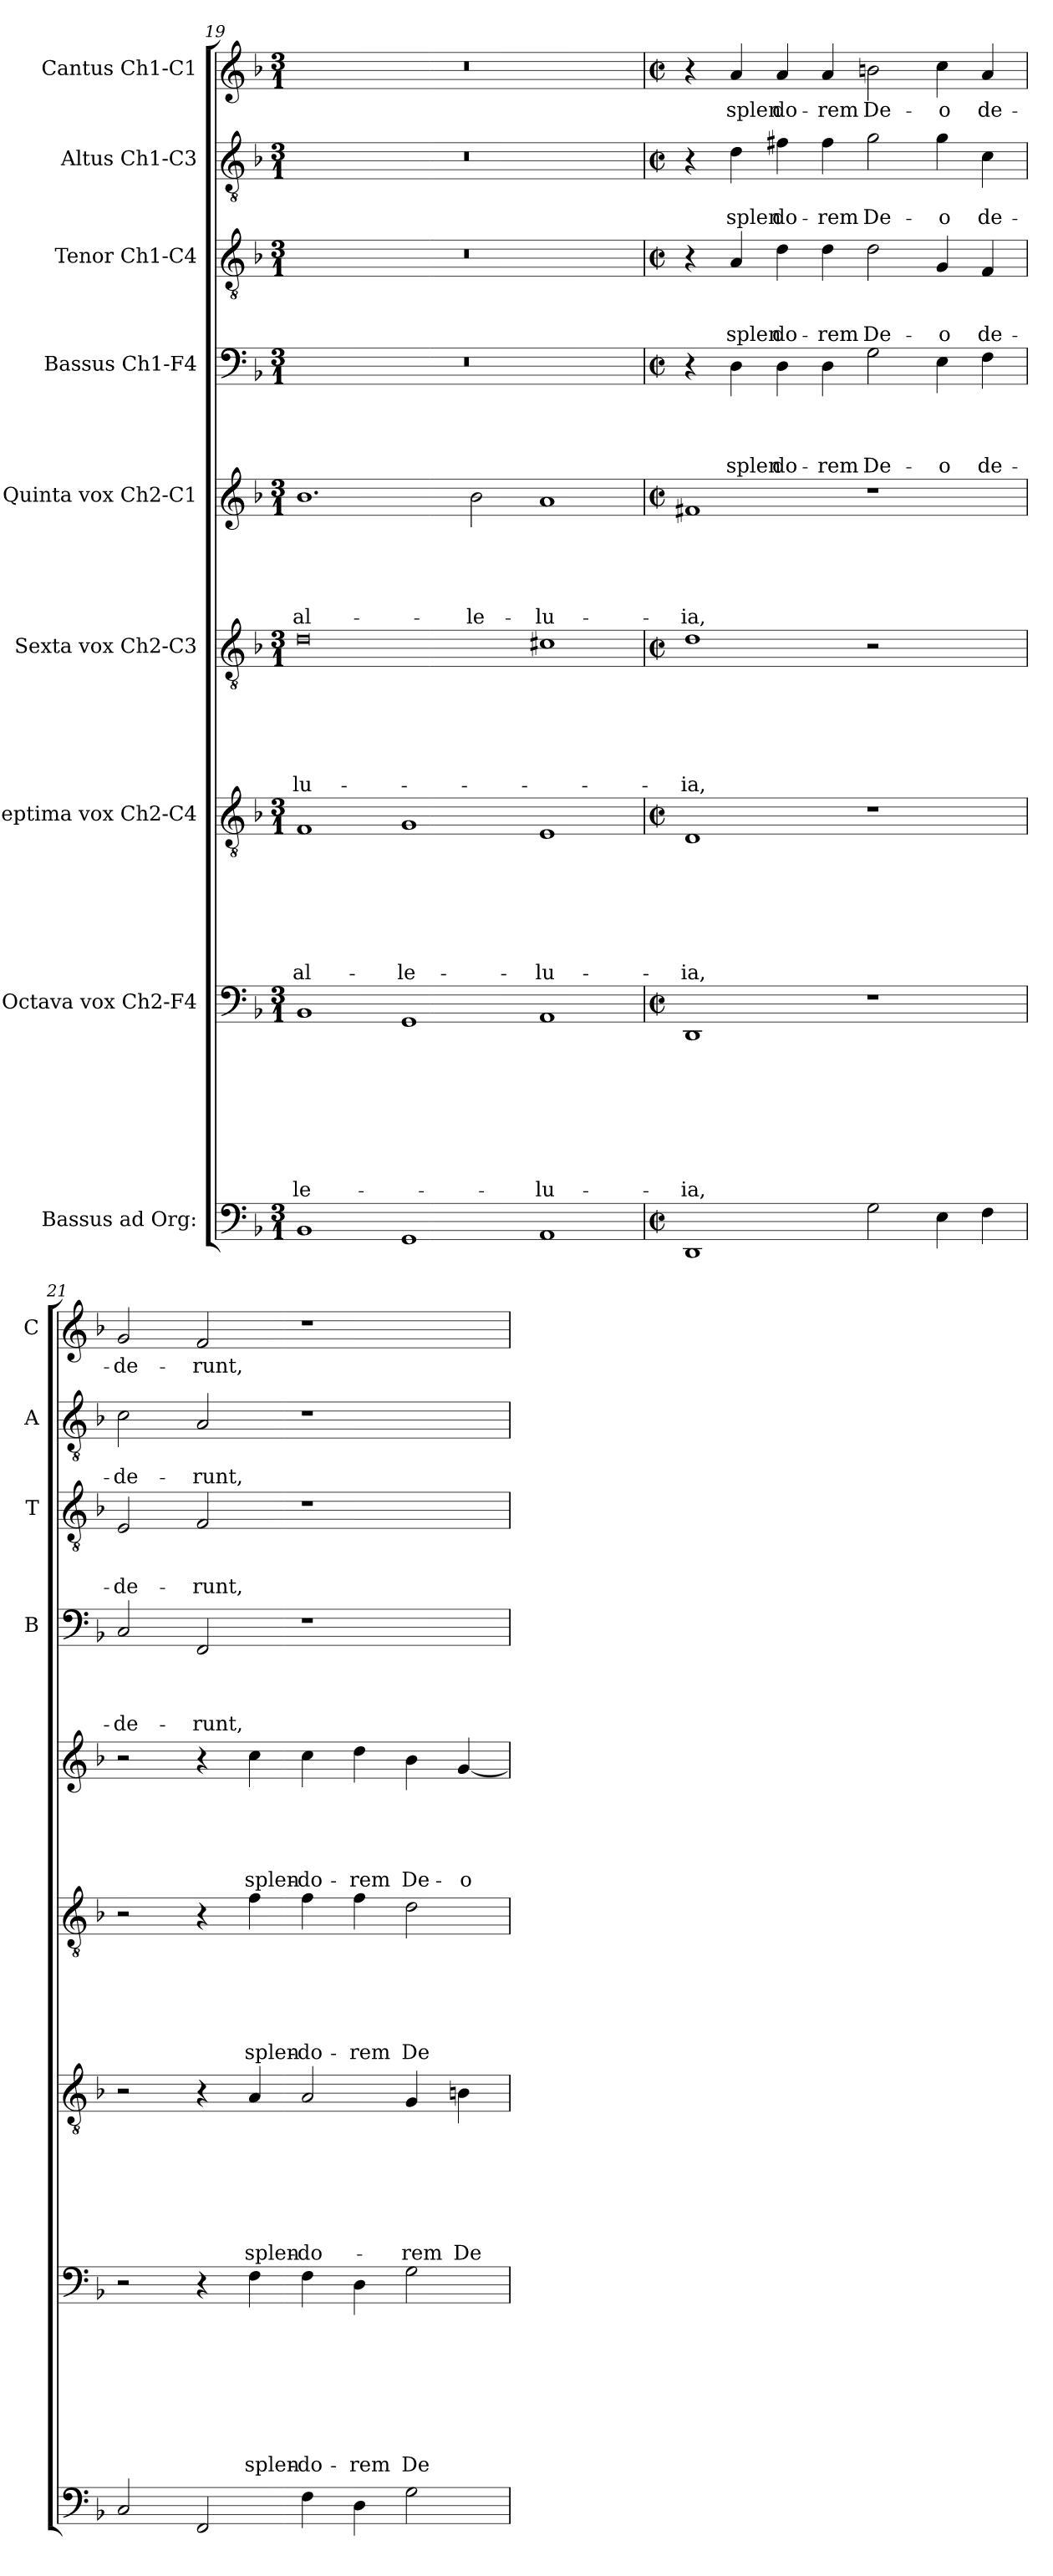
**kern	**kern	**text	**text	**text	**text	**text	**text	**text	**text	**kern	**text	**text	**text	**text	**text	**text	**text	**kern	**text	**text	**text	**text	**text	**text	**kern	**text	**text	**text	**text	**text	**kern	**text	**text	**text	**text	**kern	**text	**text	**text	**kern	**text	**text	**kern	**text
*part9	*part8	*part8	*part8	*part8	*part8	*part8	*part8	*part8	*part8	*part7	*part7	*part7	*part7	*part7	*part7	*part7	*part7	*part6	*part6	*part6	*part6	*part6	*part6	*part6	*part5	*part5	*part5	*part5	*part5	*part5	*part4	*part4	*part4	*part4	*part4	*part3	*part3	*part3	*part3	*part2	*part2	*part2	*part1	*part1
*staff9	*staff8	*staff8	*staff8	*staff8	*staff8	*staff8	*staff8	*staff8	*staff8	*staff7	*staff7	*staff7	*staff7	*staff7	*staff7	*staff7	*staff7	*staff6	*staff6	*staff6	*staff6	*staff6	*staff6	*staff6	*staff5	*staff5	*staff5	*staff5	*staff5	*staff5	*staff4	*staff4	*staff4	*staff4	*staff4	*staff3	*staff3	*staff3	*staff3	*staff2	*staff2	*staff2	*staff1	*staff1
*I"Bassus ad Org:	*I"Octava vox Ch2-F4	*	*	*	*	*	*	*	*	*I"Septima vox Ch2-C4	*	*	*	*	*	*	*	*I"Sexta vox Ch2-C3	*	*	*	*	*	*	*I"Quinta vox Ch2-C1	*	*	*	*	*	*I"Bassus Ch1-F4	*	*	*	*	*I"Tenor Ch1-C4	*	*	*	*I"Altus Ch1-C3	*	*	*I"Cantus Ch1-C1	*
*	*	*	*	*	*	*	*	*	*	*	*	*	*	*	*	*	*	*	*	*	*	*	*	*	*	*	*	*	*	*	*I'B	*	*	*	*	*I'T	*	*	*	*I'A	*	*	*I'C	*
*clefF4	*clefF4	*	*	*	*	*	*	*	*	*clefGv2	*	*	*	*	*	*	*	*clefGv2	*	*	*	*	*	*	*clefG2	*	*	*	*	*	*clefF4	*	*	*	*	*clefGv2	*	*	*	*clefGv2	*	*	*clefG2	*
*k[b-]	*k[b-]	*	*	*	*	*	*	*	*	*k[b-]	*	*	*	*	*	*	*	*k[b-]	*	*	*	*	*	*	*k[b-]	*	*	*	*	*	*k[b-]	*	*	*	*	*k[b-]	*	*	*	*k[b-]	*	*	*k[b-]	*
*F:	*F:	*	*	*	*	*	*	*	*	*F:	*	*	*	*	*	*	*	*F:	*	*	*	*	*	*	*F:	*	*	*	*	*	*F:	*	*	*	*	*F:	*	*	*	*F:	*	*	*F:	*
*M3/1	*M3/1	*	*	*	*	*	*	*	*	*M3/1	*	*	*	*	*	*	*	*M3/1	*	*	*	*	*	*	*M3/1	*	*	*	*	*	*M3/1	*	*	*	*	*M3/1	*	*	*	*M3/1	*	*	*M3/1	*
=19	=19	=19	=19	=19	=19	=19	=19	=19	=19	=19	=19	=19	=19	=19	=19	=19	=19	=19	=19	=19	=19	=19	=19	=19	=19	=19	=19	=19	=19	=19	=19	=19	=19	=19	=19	=19	=19	=19	=19	=19	=19	=19	=19	=19
!	!	!	!	!	!	!	!	!	!LO:LY:b	!	!	!	!	!	!	!	!LO:LY:b	!	!	!	!	!	!	!LO:LY:b	!	!	!	!	!	!LO:LY:b	!	!	!	!	!	!	!	!	!	!	!	!	!	!
1BB-	1BB-	.	.	.	.	.	.	.	-le-	1F	.	.	.	.	.	.	al-	0d	.	.	.	.	.	-lu-	1.b-	.	.	.	.	al-	0.r	.	.	.	.	0.r	.	.	.	0.r	.	.	0.r	.
!	!	!	!	!	!	!	!	!	!	!	!	!	!	!	!	!	!LO:LY:b	!	!	!	!	!	!	!	!	!	!	!	!	!	!	!	!	!	!	!	!	!	!	!	!	!	!	!
1GG	1GG	.	.	.	.	.	.	.	.	1G	.	.	.	.	.	.	-le-	.	.	.	.	.	.	.	.	.	.	.	.	.	.	.	.	.	.	.	.	.	.	.	.	.	.	.
!	!	!	!	!	!	!	!	!	!	!	!	!	!	!	!	!	!	!	!	!	!	!	!	!	!	!	!	!	!	!LO:LY:b	!	!	!	!	!	!	!	!	!	!	!	!	!	!
.	.	.	.	.	.	.	.	.	.	.	.	.	.	.	.	.	.	.	.	.	.	.	.	.	2b-\	.	.	.	.	-le-	.	.	.	.	.	.	.	.	.	.	.	.	.	.
!	!	!	!	!	!	!	!	!	!LO:LY:b	!	!	!	!	!	!	!	!LO:LY:b	!	!	!	!	!	!	!	!	!	!	!	!	!LO:LY:b	!	!	!	!	!	!	!	!	!	!	!	!	!	!
1AA	1AA	.	.	.	.	.	.	.	-lu-	1E	.	.	.	.	.	.	-lu-	1c#X	.	.	.	.	.	.	1a	.	.	.	.	-lu-	.	.	.	.	.	.	.	.	.	.	.	.	.	.
!!LO:PB:g=z
=20	=20	=20	=20	=20	=20	=20	=20	=20	=20	=20	=20	=20	=20	=20	=20	=20	=20	=20	=20	=20	=20	=20	=20	=20	=20	=20	=20	=20	=20	=20	=20	=20	=20	=20	=20	=20	=20	=20	=20	=20	=20	=20	=20	=20
*M2/2	*M2/2	*	*	*	*	*	*	*	*	*M2/2	*	*	*	*	*	*	*	*M2/2	*	*	*	*	*	*	*M2/2	*	*	*	*	*	*M2/2	*	*	*	*	*M2/2	*	*	*	*M2/2	*	*	*M2/2	*
*met(c|)	*met(c|)	*	*	*	*	*	*	*	*	*met(c|)	*	*	*	*	*	*	*	*met(c|)	*	*	*	*	*	*	*met(c|)	*	*	*	*	*	*met(c|)	*	*	*	*	*met(c|)	*	*	*	*met(c|)	*	*	*met(c|)	*
!	!	!	!	!	!	!	!	!	!LO:LY:b	!	!	!	!	!	!	!	!LO:LY:b	!	!	!	!	!	!	!LO:LY:b	!	!	!	!	!	!LO:LY:b	!	!	!	!	!	!	!	!	!	!	!	!	!	!
1DD	1DD	.	.	.	.	.	.	.	-ia,	1D	.	.	.	.	.	.	-ia,	1d	.	.	.	.	.	-ia,	1f#X	.	.	.	.	-ia,	4r	.	.	.	.	4r	.	.	.	4r	.	.	4r	.
!	!	!	!	!	!	!	!	!	!	!	!	!	!	!	!	!	!	!	!	!	!	!	!	!	!	!	!	!	!	!	!	!	!	!	!LO:LY:b	!	!	!	!LO:LY:b	!	!	!LO:LY:b	!	!LO:LY:b
.	.	.	.	.	.	.	.	.	.	.	.	.	.	.	.	.	.	.	.	.	.	.	.	.	.	.	.	.	.	.	4D\	.	.	.	splen-	4A/	.	.	splen-	4d\	.	splen-	4a/	splen-
!	!	!	!	!	!	!	!	!	!	!	!	!	!	!	!	!	!	!	!	!	!	!	!	!	!	!	!	!	!	!	!	!	!	!	!LO:LY:b	!	!	!	!LO:LY:b	!	!	!LO:LY:b	!	!LO:LY:b
.	.	.	.	.	.	.	.	.	.	.	.	.	.	.	.	.	.	.	.	.	.	.	.	.	.	.	.	.	.	.	4D\	.	.	.	-do-	4d\	.	.	-do-	4f#X\	.	-do-	4a/	-do-
!	!	!	!	!	!	!	!	!	!	!	!	!	!	!	!	!	!	!	!	!	!	!	!	!	!	!	!	!	!	!	!	!	!	!	!LO:LY:b	!	!	!	!LO:LY:b	!	!	!LO:LY:b	!	!LO:LY:b
.	.	.	.	.	.	.	.	.	.	.	.	.	.	.	.	.	.	.	.	.	.	.	.	.	.	.	.	.	.	.	4D\	.	.	.	-rem	4d\	.	.	-rem	4f#\	.	-rem	4a/	-rem
!	!	!	!	!	!	!	!	!	!	!	!	!	!	!	!	!	!	!	!	!	!	!	!	!	!	!	!	!	!	!	!	!	!	!	!LO:LY:b	!	!	!	!LO:LY:b	!	!	!LO:LY:b	!	!LO:LY:b
2G\	1r	.	.	.	.	.	.	.	.	1r	.	.	.	.	.	.	.	2r	.	.	.	.	.	.	1r	.	.	.	.	.	2G\	.	.	.	De-	2d\	.	.	De-	2g\	.	De-	2bn\	De-
!	!	!	!	!	!	!	!	!	!	!	!	!	!	!	!	!	!	!	!	!	!	!	!	!	!	!	!	!	!	!	!	!	!	!	!LO:LY:b	!	!	!	!LO:LY:b	!	!	!LO:LY:b	!	!LO:LY:b
4E\	.	.	.	.	.	.	.	.	.	.	.	.	.	.	.	.	.	2ryy	.	.	.	.	.	.	.	.	.	.	.	.	4E\	.	.	.	-o	4G/	.	.	-o	4g\	.	-o	4cc\	-o
!	!	!	!	!	!	!	!	!	!	!	!	!	!	!	!	!	!	!	!	!	!	!	!	!	!	!	!	!	!	!	!	!	!	!	!LO:LY:b	!	!	!	!LO:LY:b	!	!	!LO:LY:b	!	!LO:LY:b
4F\	.	.	.	.	.	.	.	.	.	.	.	.	.	.	.	.	.	.	.	.	.	.	.	.	.	.	.	.	.	.	4F\	.	.	.	de-	4F/	.	.	de-	4c\	.	de-	4a/	de-
=21	=21	=21	=21	=21	=21	=21	=21	=21	=21	=21	=21	=21	=21	=21	=21	=21	=21	=21	=21	=21	=21	=21	=21	=21	=21	=21	=21	=21	=21	=21	=21	=21	=21	=21	=21	=21	=21	=21	=21	=21	=21	=21	=21	=21
!	!	!	!	!	!	!	!	!	!	!	!	!	!	!	!	!	!	!	!	!	!	!	!	!	!	!	!	!	!	!	!	!	!	!	!LO:LY:b	!	!	!	!LO:LY:b	!	!	!LO:LY:b	!	!LO:LY:b
2C/	2r	.	.	.	.	.	.	.	.	2r	.	.	.	.	.	.	.	2r	.	.	.	.	.	.	2r	.	.	.	.	.	2C/	.	.	.	-de-	2E/	.	.	-de-	2c\	.	-de-	2g/	-de-
!	!	!	!	!	!	!	!	!	!	!	!	!	!	!	!	!	!	!	!	!	!	!	!	!	!	!	!	!	!	!	!	!	!	!	!LO:LY:b	!	!	!	!LO:LY:b	!	!	!LO:LY:b	!	!LO:LY:b
2FF/	4r	.	.	.	.	.	.	.	.	4r	.	.	.	.	.	.	.	4r	.	.	.	.	.	.	4r	.	.	.	.	.	2FF/	.	.	.	-runt,	2F/	.	.	-runt,	2A/	.	-runt,	2f/	-runt,
!	!	!	!	!	!	!	!	!	!LO:LY:b	!	!	!	!	!	!	!	!LO:LY:b	!	!	!	!	!	!	!LO:LY:b	!	!	!	!	!	!LO:LY:b	!	!	!	!	!	!	!	!	!	!	!	!	!	!
.	4F\	.	.	.	.	.	.	.	splen-	4A/	.	.	.	.	.	.	splen-	4f\	.	.	.	.	.	splen-	4cc\	.	.	.	.	splen-	.	.	.	.	.	.	.	.	.	.	.	.	.	.
!	!	!	!	!	!	!	!	!	!LO:LY:b	!	!	!	!	!	!	!	!LO:LY:b	!	!	!	!	!	!	!LO:LY:b	!	!	!	!	!	!LO:LY:b	!	!	!	!	!	!	!	!	!	!	!	!	!	!
4F\	4F\	.	.	.	.	.	.	.	-do-	2A/	.	.	.	.	.	.	-do-	4f\	.	.	.	.	.	-do-	4cc\	.	.	.	.	-do-	1r	.	.	.	.	1r	.	.	.	1r	.	.	1r	.
!	!	!	!	!	!	!	!	!	!LO:LY:b	!	!	!	!	!	!	!	!	!	!	!	!	!	!	!LO:LY:b	!	!	!	!	!	!LO:LY:b	!	!	!	!	!	!	!	!	!	!	!	!	!	!
4D\	4D\	.	.	.	.	.	.	.	-rem	.	.	.	.	.	.	.	.	4f\	.	.	.	.	.	-rem	4dd\	.	.	.	.	-rem	.	.	.	.	.	.	.	.	.	.	.	.	.	.
!	!	!	!	!	!	!	!	!	!LO:LY:b	!	!	!	!	!	!	!	!LO:LY:b	!	!	!	!	!	!	!LO:LY:b	!	!	!	!	!	!LO:LY:b	!	!	!	!	!	!	!	!	!	!	!	!	!	!
2G\	2G\	.	.	.	.	.	.	.	De-	4G/	.	.	.	.	.	.	-rem	2d\	.	.	.	.	.	De-	4b-\	.	.	.	.	De-	.	.	.	.	.	.	.	.	.	.	.	.	.	.
!	!	!	!	!	!	!	!	!	!	!	!	!	!	!	!	!	!LO:LY:b	!	!	!	!	!	!	!	!	!	!	!	!	!LO:LY:b	!	!	!	!	!	!	!	!	!	!	!	!	!	!
.	.	.	.	.	.	.	.	.	.	4Bn\	.	.	.	.	.	.	De-	.	.	.	.	.	.	.	[4g/	.	.	.	.	-o	.	.	.	.	.	.	.	.	.	.	.	.	.	.
=	=	=	=	=	=	=	=	=	=	=	=	=	=	=	=	=	=	=	=	=	=	=	=	=	=	=	=	=	=	=	=	=	=	=	=	=	=	=	=	=	=	=	=	=
*-	*-	*-	*-	*-	*-	*-	*-	*-	*-	*-	*-	*-	*-	*-	*-	*-	*-	*-	*-	*-	*-	*-	*-	*-	*-	*-	*-	*-	*-	*-	*-	*-	*-	*-	*-	*-	*-	*-	*-	*-	*-	*-	*-	*-
